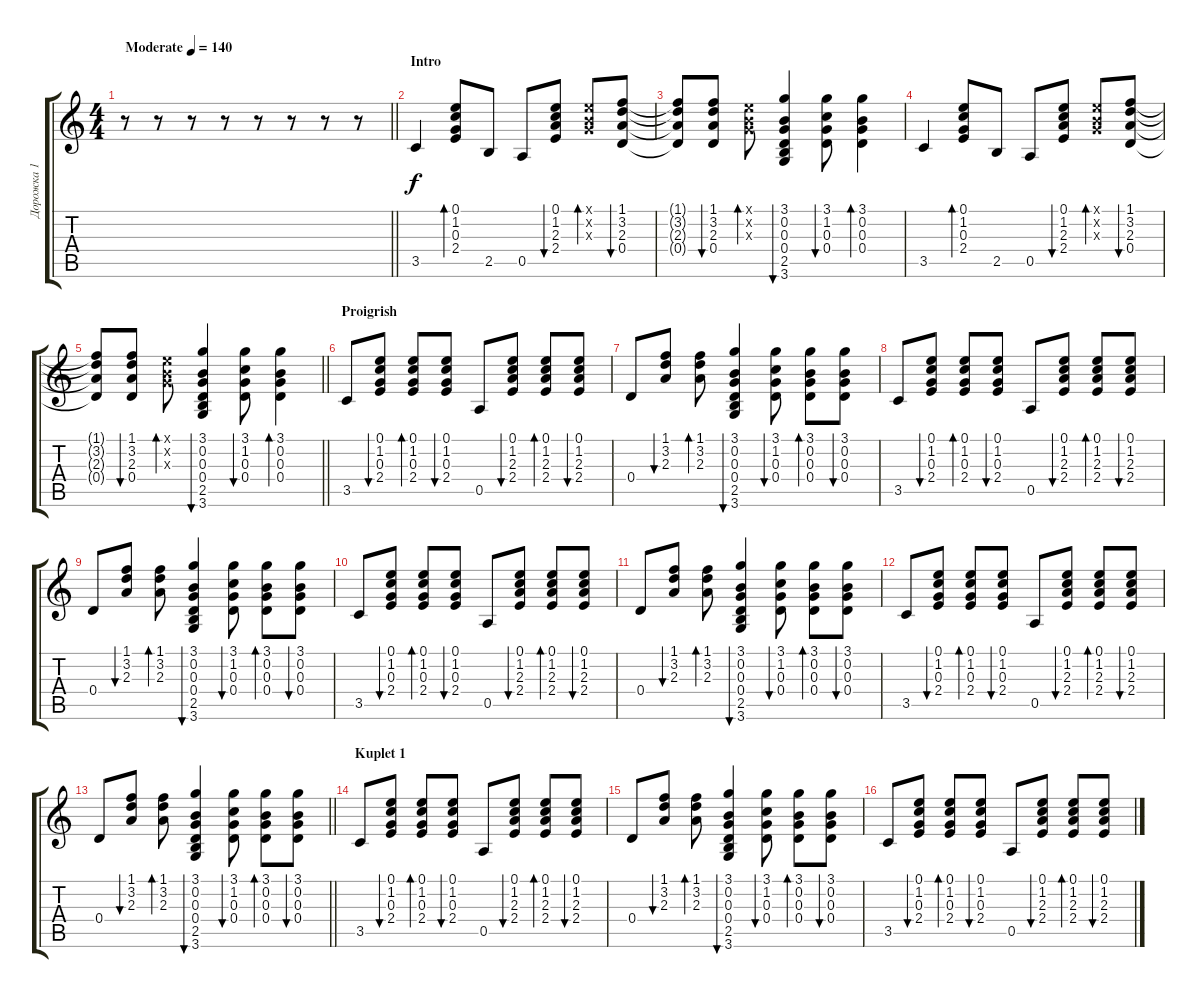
\track ("Дорожка 1" "Дорожка 1") {instrument acousticguitarsteel}
\staff {score tabs}
\tuning (E4 B3 G3 D3 A2 E2) {hide}
\ts (4 4)
\tempo (140 "Moderate")
\clef g2
\barLineRight lightlight
\ks c
r.8{dy f instrument acousticguitarsteel} r.8 r.8 r.8 r.8 r.8 r.8 r.8 |
\section ("" "Intro")
3.5.4 (0.1 1.2 0.3 2.4).8{bd 60} 2.5.8 0.5.8 (0.1 1.2 2.3 2.4).8{bu 60} (0.1{x} 0.2{x} 0.3{x}).8{bd 60} (1.1 3.2 2.3 0.4).8{bu 60} |
(1.1{t} 3.2{t} 2.3{t} 0.4{t}).8 (1.1 3.2 2.3 0.4).8{bu 60} (0.1{x} 0.2{x} 0.3{x}).8{bd 60} (3.1 0.2 0.3 0.4 2.5 3.6).4{bu 60} (3.1 1.2 0.3 0.4).8{bu 60} (3.1 0.2 0.3 0.4).4{bd 60} |
3.5.4 (0.1 1.2 0.3 2.4).8{bd 60} 2.5.8 0.5.8 (0.1 1.2 2.3 2.4).8{bu 60} (0.1{x} 0.2{x} 0.3{x}).8{bd 60} (1.1 3.2 2.3 0.4).8{bu 60} |
\barLineRight lightlight
(1.1{t} 3.2{t} 2.3{t} 0.4{t}).8 (1.1 3.2 2.3 0.4).8{bu 60} (0.1{x} 0.2{x} 0.3{x}).8{bd 60} (3.1 0.2 0.3 0.4 2.5 3.6).4{bu 60} (3.1 1.2 0.3 0.4).8{bu 60} (3.1 0.2 0.3 0.4).4{bd 60} |
\section ("" "Proigrish")
3.5.8 (0.1 1.2 0.3 2.4).8{bu 60} (0.1 1.2 0.3 2.4).8{bd 60} (0.1 1.2 0.3 2.4).8{bu 60} 0.5.8 (0.1 1.2 2.3 2.4).8{bu 60} (0.1 1.2 2.3 2.4).8{bd 60} (0.1 1.2 2.3 2.4).8{bu 60} |
0.4.8 (1.1 3.2 2.3).8{bu 60} (1.1 3.2 2.3).8{bd 60} (3.1 0.2 0.3 0.4 2.5 3.6).4{bu 60} (3.1 1.2 0.3 0.4).8{bu 60} (3.1 0.2 0.3 0.4).8{bd 60} (3.1 0.2 0.3 0.4).8{bu 60} |
3.5.8 (0.1 1.2 0.3 2.4).8{bu 60} (0.1 1.2 0.3 2.4).8{bd 60} (0.1 1.2 0.3 2.4).8{bu 60} 0.5.8 (0.1 1.2 2.3 2.4).8{bu 60} (0.1 1.2 2.3 2.4).8{bd 60} (0.1 1.2 2.3 2.4).8{bu 60} |
0.4.8 (1.1 3.2 2.3).8{bu 60} (1.1 3.2 2.3).8{bd 60} (3.1 0.2 0.3 0.4 2.5 3.6).4{bu 60} (3.1 1.2 0.3 0.4).8{bu 60} (3.1 0.2 0.3 0.4).8{bd 60} (3.1 0.2 0.3 0.4).8{bu 60} |
3.5.8 (0.1 1.2 0.3 2.4).8{bu 60} (0.1 1.2 0.3 2.4).8{bd 60} (0.1 1.2 0.3 2.4).8{bu 60} 0.5.8 (0.1 1.2 2.3 2.4).8{bu 60} (0.1 1.2 2.3 2.4).8{bd 60} (0.1 1.2 2.3 2.4).8{bu 60} |
0.4.8 (1.1 3.2 2.3).8{bu 60} (1.1 3.2 2.3).8{bd 60} (3.1 0.2 0.3 0.4 2.5 3.6).4{bu 60} (3.1 1.2 0.3 0.4).8{bu 60} (3.1 0.2 0.3 0.4).8{bd 60} (3.1 0.2 0.3 0.4).8{bu 60} |
3.5.8 (0.1 1.2 0.3 2.4).8{bu 60} (0.1 1.2 0.3 2.4).8{bd 60} (0.1 1.2 0.3 2.4).8{bu 60} 0.5.8 (0.1 1.2 2.3 2.4).8{bu 60} (0.1 1.2 2.3 2.4).8{bd 60} (0.1 1.2 2.3 2.4).8{bu 60} |
\barLineRight lightlight
0.4.8 (1.1 3.2 2.3).8{bu 60} (1.1 3.2 2.3).8{bd 60} (3.1 0.2 0.3 0.4 2.5 3.6).4{bu 60} (3.1 1.2 0.3 0.4).8{bu 60} (3.1 0.2 0.3 0.4).8{bd 60} (3.1 0.2 0.3 0.4).8{bu 60} |
\section ("" "Kuplet 1")
3.5.8 (0.1 1.2 0.3 2.4).8{bu 60} (0.1 1.2 0.3 2.4).8{bd 60} (0.1 1.2 0.3 2.4).8{bu 60} 0.5.8 (0.1 1.2 2.3 2.4).8{bu 60} (0.1 1.2 2.3 2.4).8{bd 60} (0.1 1.2 2.3 2.4).8{bu 60} |
0.4.8 (1.1 3.2 2.3).8{bu 60} (1.1 3.2 2.3).8{bd 60} (3.1 0.2 0.3 0.4 2.5 3.6).4{bu 60} (3.1 1.2 0.3 0.4).8{bu 60} (3.1 0.2 0.3 0.4).8{bd 60} (3.1 0.2 0.3 0.4).8{bu 60} |
3.5.8 (0.1 1.2 0.3 2.4).8{bu 60} (0.1 1.2 0.3 2.4).8{bd 60} (0.1 1.2 0.3 2.4).8{bu 60} 0.5.8 (0.1 1.2 2.3 2.4).8{bu 60} (0.1 1.2 2.3 2.4).8{bd 60} (0.1 1.2 2.3 2.4).8{bu 60}
